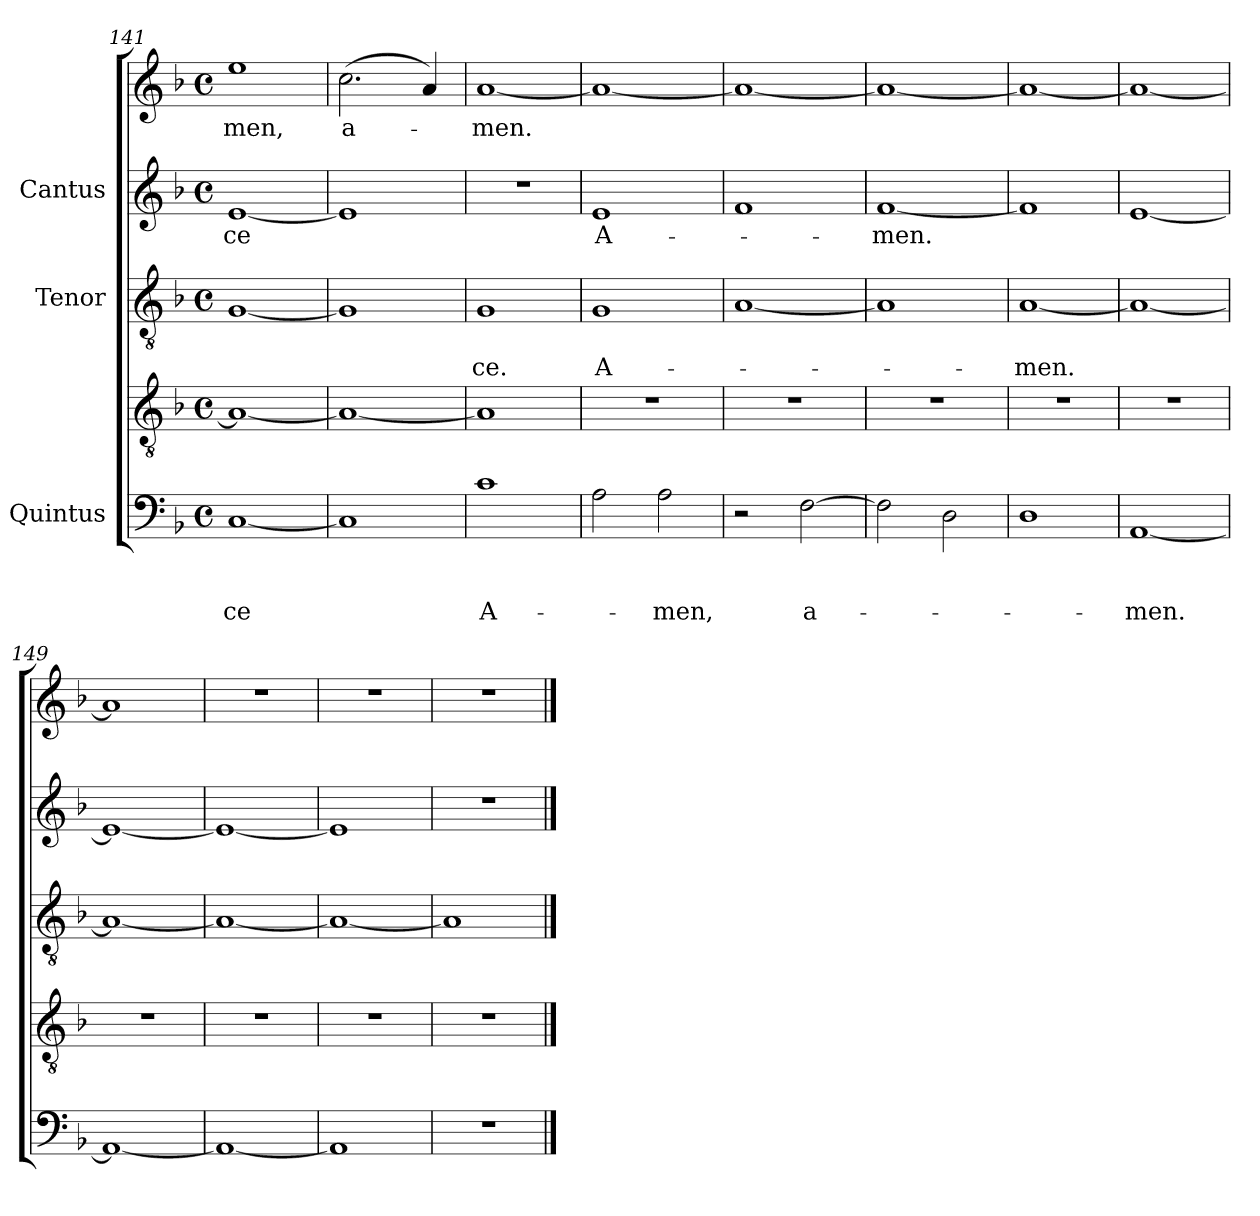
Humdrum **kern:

**kern	**text	**text	**text	**kern	**text	**kern	**text	**text	**kern	**text	**kern	**text
*part3	*part3	*part3	*part3	*part3	*part3	*part2	*part2	*part2	*part1	*part1	*part1	*part1
*staff5	*staff5	*staff5	*staff5	*staff4	*staff4	*staff3	*staff3	*staff3	*staff2	*staff2	*staff1	*staff1
*I"Quintus	*	*	*	*	*	*I"Tenor	*	*	*I"Cantus	*	*	*
!!LO:LB:g=z
*clefF4	*	*	*	*clefGv2	*	*clefGv2	*	*	*clefG2	*	*clefG2	*
*k[b-]	*	*	*	*k[b-]	*	*k[b-]	*	*	*k[b-]	*	*k[b-]	*
*F:	*	*	*	*F:	*	*F:	*	*	*F:	*	*F:	*
*M4/4	*	*	*	*M4/4	*	*M4/4	*	*	*M4/4	*	*M4/4	*
*met(c)	*	*	*	*met(c)	*	*met(c)	*	*	*met(c)	*	*met(c)	*
=141	=141	=141	=141	=141	=141	=141	=141	=141	=141	=141	=141	=141
!	!	!	!LO:LY:b	!	!	!	!	!	!	!LO:LY:b	!	!LO:LY:b
[<1C	.	.	-ce	1A_	.	[<1G	.	.	[<1e	ce	1ee	-men,
!!LO:LB:g=z
=142	=142	=142	=142	=142	=142	=142	=142	=142	=142	=142	=142	=142
!	!	!	!	!	!	!	!	!	!	!	!	!LO:LY:b
1C]	.	.	.	1A_	.	1G]	.	.	1e]	.	(>2.cc\	a-
.	.	.	.	.	.	.	.	.	.	.	4a/)	.
!!LO:PB:g=z
=143	=143	=143	=143	=143	=143	=143	=143	=143	=143	=143	=143	=143
!	!	!	!LO:LY:b	!	!	!	!	!LO:LY:b	!	!	!	!LO:LY:b
1c	.	.	A-	1A]	.	1G	.	-ce.	1r	.	[<1a	-men.
!!LO:LB:g=z
=144	=144	=144	=144	=144	=144	=144	=144	=144	=144	=144	=144	=144
!	!	!	!	!	!	!	!	!LO:LY:b	!	!LO:LY:b	!	!
2A\	.	.	.	1r	.	1G	.	A-	1e	A-	1a_	.
2A\	.	.	-men,	.	.	.	.	.	.	.	.	.
!!LO:LB:g=z
=145	=145	=145	=145	=145	=145	=145	=145	=145	=145	=145	=145	=145
2r	.	.	.	1r	.	[<1A	.	.	1f	.	1a_	.
[>2F\	.	.	a-	.	.	.	.	.	.	.	.	.
=146	=146	=146	=146	=146	=146	=146	=146	=146	=146	=146	=146	=146
!	!	!	!	!	!	!	!	!	!	!LO:LY:b	!	!
2F\]	.	.	.	1r	.	1A]	.	.	[<1f	-men.	1a_	.
2D\	.	.	.	.	.	.	.	.	.	.	.	.
=147	=147	=147	=147	=147	=147	=147	=147	=147	=147	=147	=147	=147
!	!	!	!	!	!	!	!	!LO:LY:b	!	!	!	!
1D	.	.	.	1r	.	[<1A	.	-men.	1f]	.	1a_	.
=148	=148	=148	=148	=148	=148	=148	=148	=148	=148	=148	=148	=148
[<1AA	.	.	-men.	1r	.	1A_	.	.	[<1e	.	1a_	.
=149	=149	=149	=149	=149	=149	=149	=149	=149	=149	=149	=149	=149
1AA_	.	.	.	1r	.	1A_	.	.	1e_	.	1a]	.
=150	=150	=150	=150	=150	=150	=150	=150	=150	=150	=150	=150	=150
1AA_	.	.	.	1r	.	1A_	.	.	1e_	.	1r	.
!!LO:LB:g=z
=151	=151	=151	=151	=151	=151	=151	=151	=151	=151	=151	=151	=151
1AA]	.	.	.	1r	.	1A_	.	.	1e]	.	1r	.
=152	=152	=152	=152	=152	=152	=152	=152	=152	=152	=152	=152	=152
1r	.	.	.	1r	.	1A]	.	.	1r	.	1r	.
==	==	==	==	==	==	==	==	==	==	==	==	==
*-	*-	*-	*-	*-	*-	*-	*-	*-	*-	*-	*-	*-
